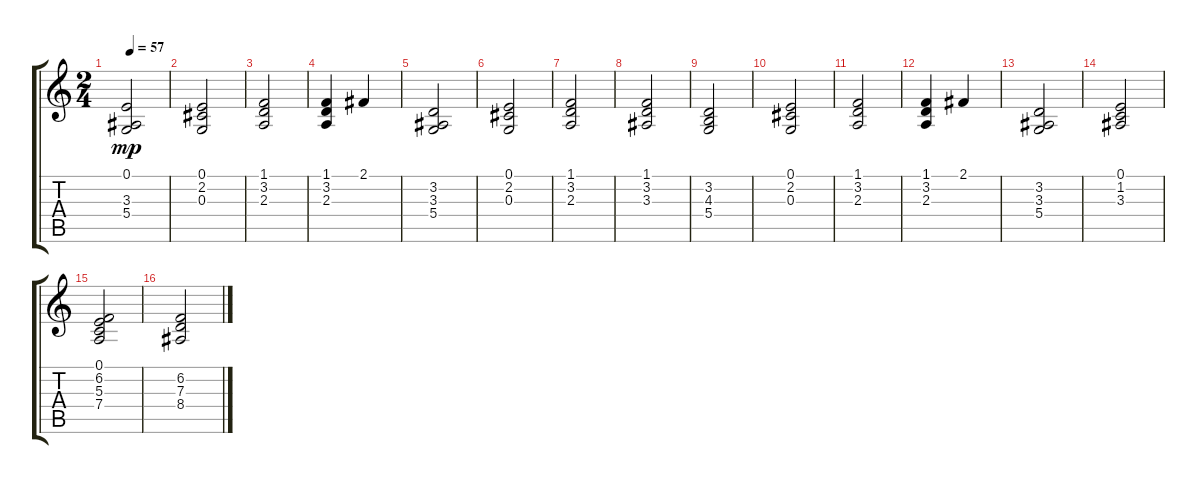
\track "" {instrument stringensemble1}
\staff {score tabs}
\tuning (E4 B3 G3 D3 A2 E2) {hide}
\ts (2 4)
\tempo 57
\clef g2
\ks c
(0.1 3.3 5.4).2{dy mp} |
(0.1 2.2 0.3).2 |
(1.1 3.2 2.3).2 |
(1.1 3.2 2.3).4 2.1.4 |
(3.2 3.3 5.4).2 |
(0.1 2.2 0.3).2 |
(1.1 3.2 2.3).2 |
(1.1 3.2 3.3).2 |
(3.2 4.3 5.4).2 |
(0.1 2.2 0.3).2 |
(1.1 3.2 2.3).2 |
(1.1 3.2 2.3).4 2.1.4 |
(3.2 3.3 5.4).2 |
(0.1 1.2 3.3).2 |
(0.1 6.2 5.3 7.4).2 |
(6.2 7.3 8.4).2
